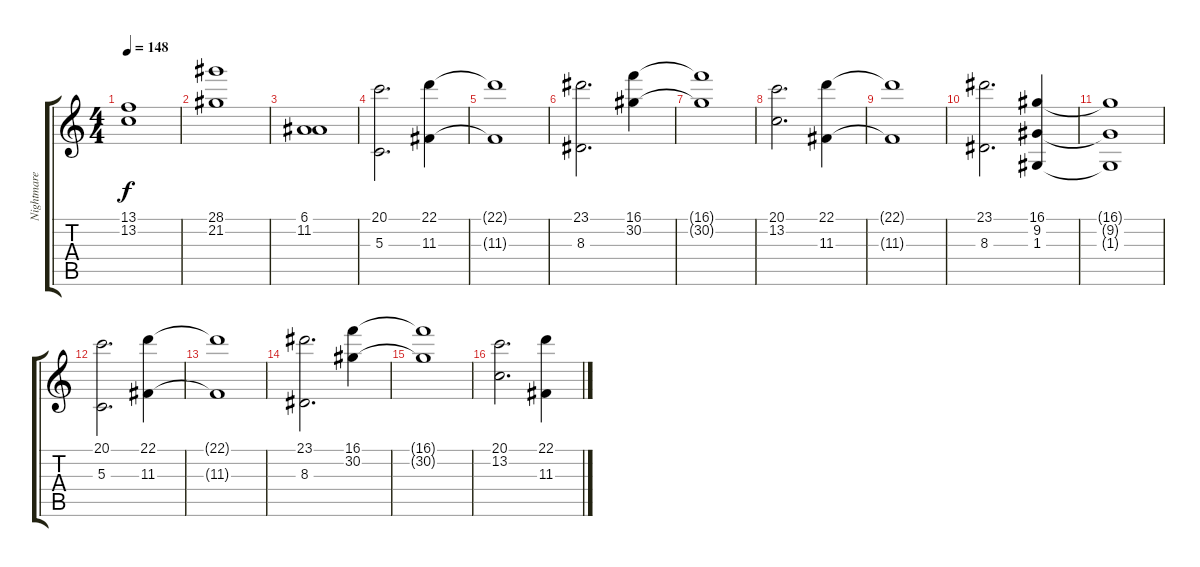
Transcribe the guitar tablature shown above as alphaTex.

\track ("Nightmare Industries" "Nightmare ") {instrument stringensemble2}
\staff {score tabs}
\tuning (E4 B3 G3 D3 A2 E2) {hide}
\ts (4 4)
\tempo 148
\clef g2
\ks c
(13.1{t} 13.2{t}).1{dy f} |
(28.1 21.2).1 |
(6.1 11.2).1 |
(20.1 5.3).2{d volume 6} (22.1 11.3).4 |
(22.1{t} 11.3{t}).1 |
(23.1 8.3).2{d} (16.1 30.2).4 |
(16.1{t} 30.2{t}).1 |
(20.1 13.2).2{d} (22.1 11.3).4 |
(22.1{t} 11.3{t}).1 |
(23.1 8.3).2{d} (16.1 9.2 1.3).4 |
(16.1{t} 9.2{t} 1.3{t}).1 |
(20.1 5.3).2{d} (22.1 11.3).4 |
(22.1{t} 11.3{t}).1 |
(23.1 8.3).2{d} (16.1 30.2).4 |
(16.1{t} 30.2{t}).1 |
(20.1 13.2).2{d} (22.1 11.3).4
